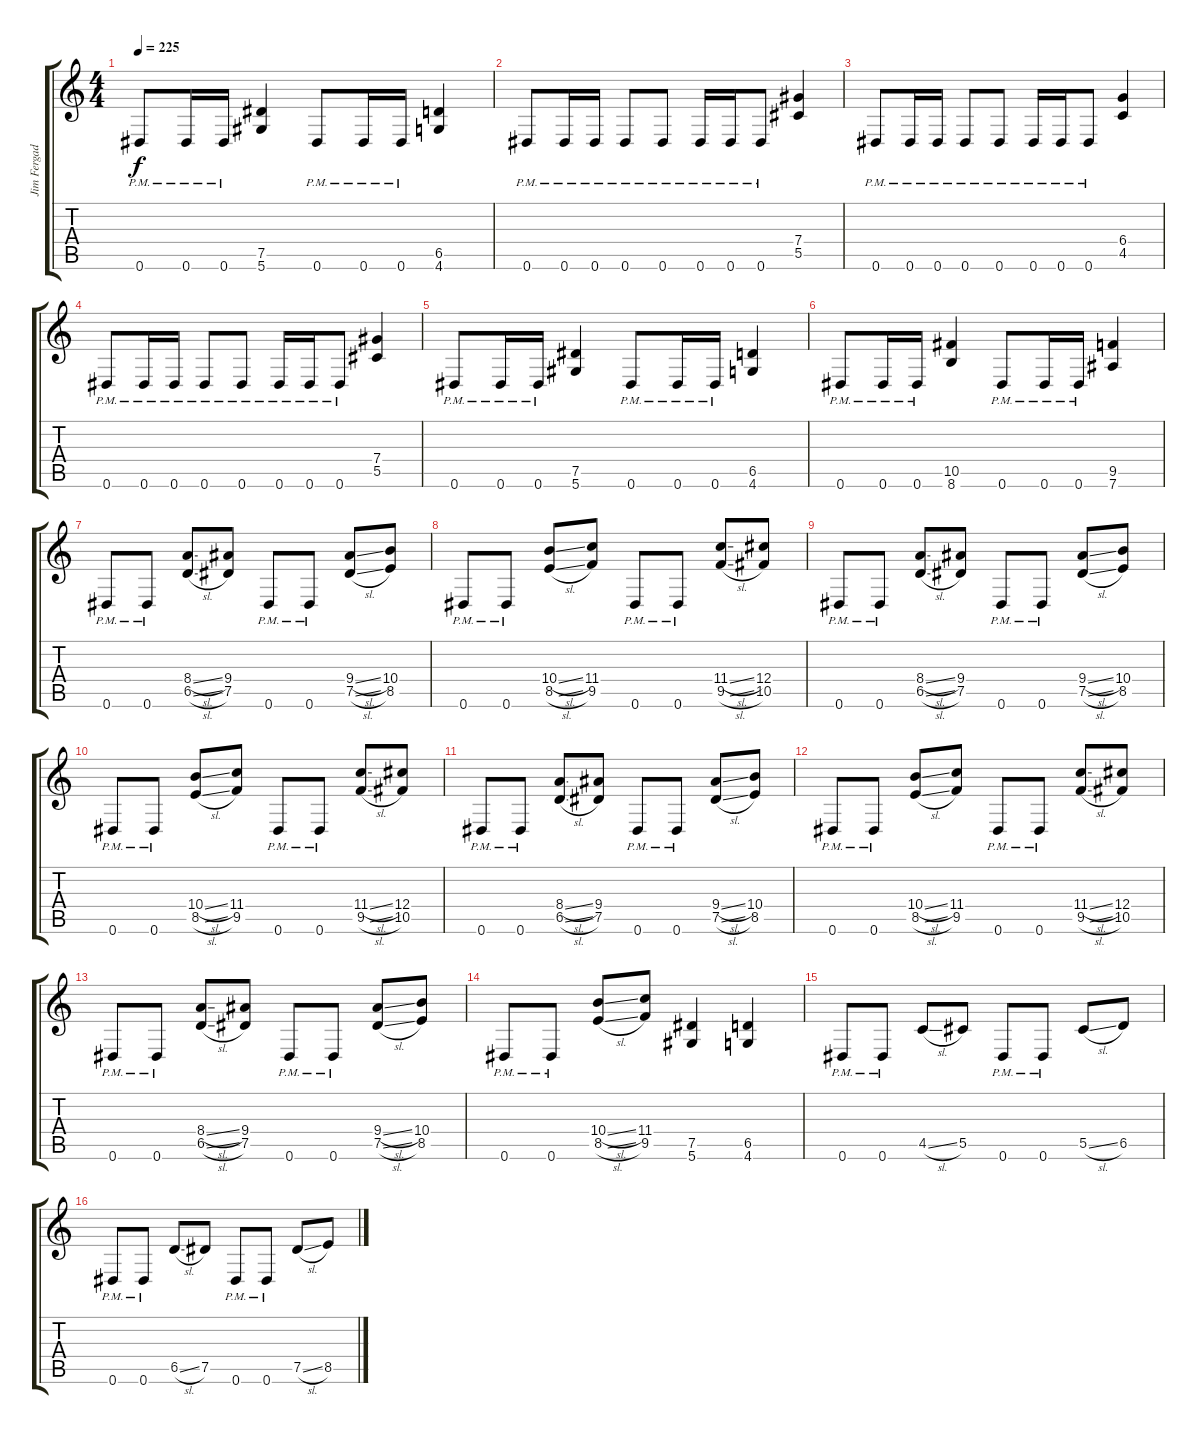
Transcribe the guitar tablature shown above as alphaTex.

\track ("Jim Fergades" "Jim Fergad") {instrument distortionguitar}
\staff {score tabs}
\tuning (Eb4 Bb3 Gb3 Db3 Ab2 Eb2) {hide}
\ts (4 4)
\tempo 225
\clef g2
\ks c
0.6{pm}.8{dy f} 0.6{pm}.16 0.6{pm}.16 (7.5 5.6).4 0.6{pm}.8 0.6{pm}.16 0.6{pm}.16 (6.5 4.6).4 |
0.6{pm}.8 0.6{pm}.16 0.6{pm}.16 0.6{pm}.8 0.6{pm}.8 0.6{pm}.16 0.6{pm}.16 0.6{pm}.8 (7.4 5.5).4 |
0.6{pm}.8 0.6{pm}.16 0.6{pm}.16 0.6{pm}.8 0.6{pm}.8 0.6{pm}.16 0.6{pm}.16 0.6{pm}.8 (6.4 4.5).4 |
0.6{pm}.8 0.6{pm}.16 0.6{pm}.16 0.6{pm}.8 0.6{pm}.8 0.6{pm}.16 0.6{pm}.16 0.6{pm}.8 (7.4 5.5).4 |
0.6{pm}.8 0.6{pm}.16 0.6{pm}.16 (7.5 5.6).4 0.6{pm}.8 0.6{pm}.16 0.6{pm}.16 (6.5 4.6).4 |
0.6{pm}.8 0.6{pm}.16 0.6{pm}.16 (10.5 8.6).4 0.6{pm}.8 0.6{pm}.16 0.6{pm}.16 (9.5 7.6).4 |
0.6{pm}.8 0.6{pm}.8 (8.4{sl} 6.5{sl}).8 (9.4 7.5).8 0.6{pm}.8 0.6{pm}.8 (9.4{sl} 7.5{sl}).8 (10.4 8.5).8 |
0.6{pm}.8 0.6{pm}.8 (10.4{sl} 8.5{sl}).8 (11.4 9.5).8 0.6{pm}.8 0.6{pm}.8 (11.4{sl} 9.5{sl}).8 (12.4 10.5).8 |
0.6{pm}.8 0.6{pm}.8 (8.4{sl} 6.5{sl}).8 (9.4 7.5).8 0.6{pm}.8 0.6{pm}.8 (9.4{sl} 7.5{sl}).8 (10.4 8.5).8 |
0.6{pm}.8 0.6{pm}.8 (10.4{sl} 8.5{sl}).8 (11.4 9.5).8 0.6{pm}.8 0.6{pm}.8 (11.4{sl} 9.5{sl}).8 (12.4 10.5).8 |
0.6{pm}.8 0.6{pm}.8 (8.4{sl} 6.5{sl}).8 (9.4 7.5).8 0.6{pm}.8 0.6{pm}.8 (9.4{sl} 7.5{sl}).8 (10.4 8.5).8 |
0.6{pm}.8 0.6{pm}.8 (10.4{sl} 8.5{sl}).8 (11.4 9.5).8 0.6{pm}.8 0.6{pm}.8 (11.4{sl} 9.5{sl}).8 (12.4 10.5).8 |
0.6{pm}.8 0.6{pm}.8 (8.4{sl} 6.5{sl}).8 (9.4 7.5).8 0.6{pm}.8 0.6{pm}.8 (9.4{sl} 7.5{sl}).8 (10.4 8.5).8 |
0.6{pm}.8 0.6{pm}.8 (10.4{sl} 8.5{sl}).8 (11.4 9.5).8 (7.5 5.6).4 (6.5 4.6).4 |
0.6{pm}.8 0.6{pm}.8 4.5{sl}.8 5.5.8 0.6{pm}.8 0.6{pm}.8 5.5{sl}.8 6.5.8 |
0.6{pm}.8 0.6{pm}.8 6.5{sl}.8 7.5.8 0.6{pm}.8 0.6{pm}.8 7.5{sl}.8 8.5.8
